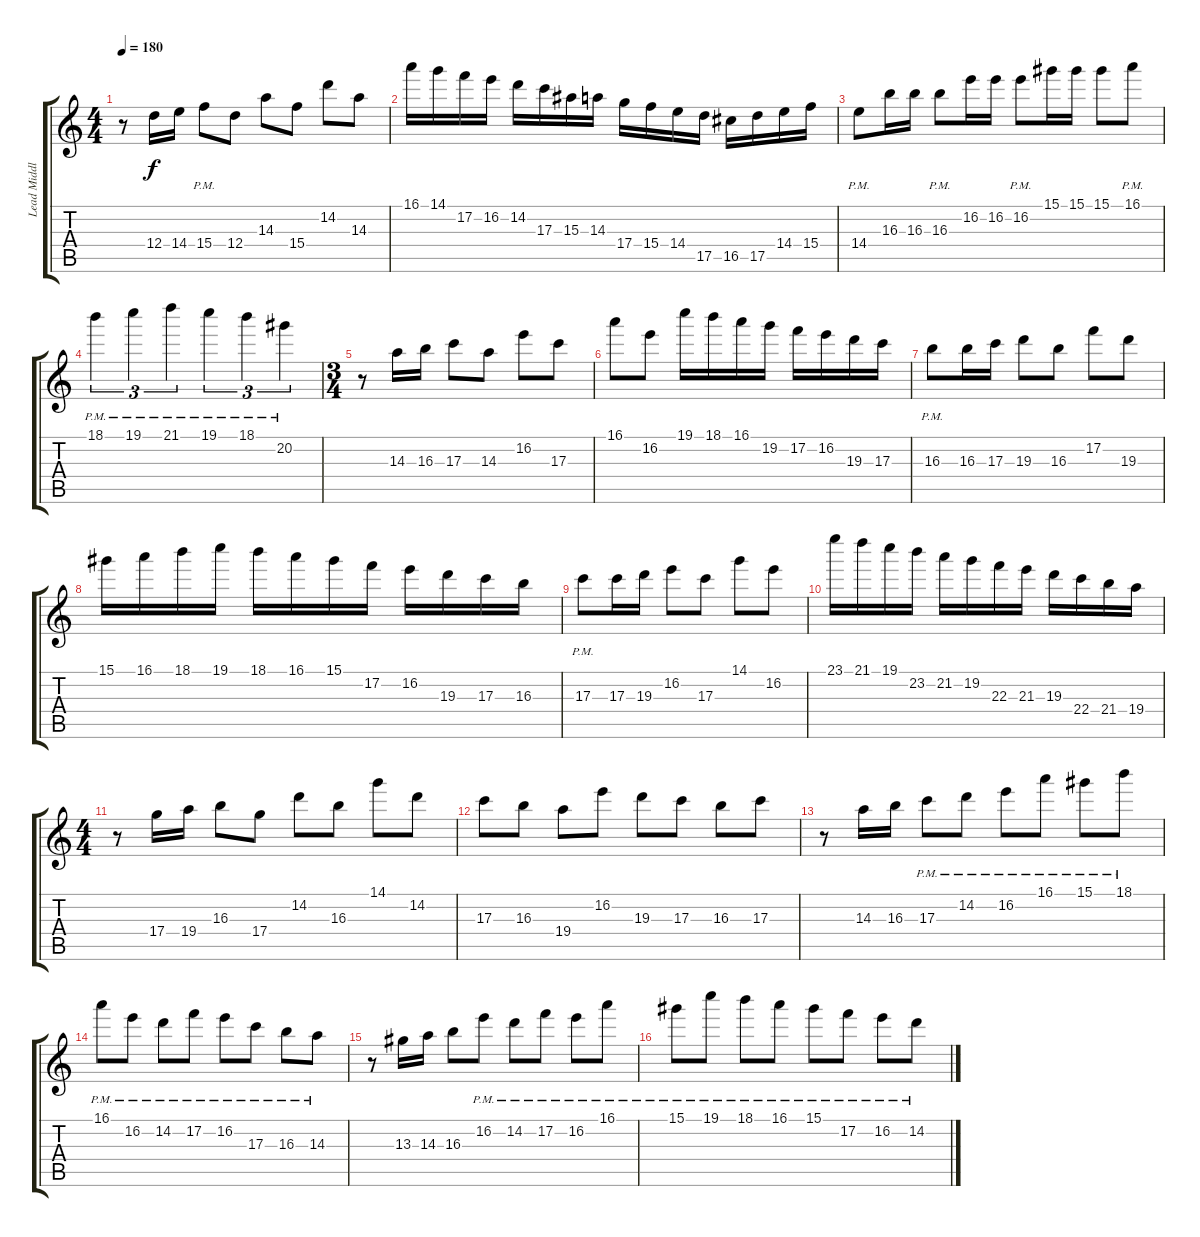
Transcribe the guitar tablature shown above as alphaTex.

\track ("Lead Middle" "Lead Middl") {instrument overdrivenguitar}
\staff {score tabs}
\tuning (F4 C4 G3 D3 A2 E2) {hide}
\ts (4 4)
\tempo 180
\clef g2
\ks c
r.8{dy f} 12.4.16 14.4.16 15.4{pm}.8 12.4.8 14.3.8 15.4.8 14.2.8 14.3.8 |
16.1.16 14.1.16 17.2.16 16.2.16 14.2.16 17.3.16 15.3.16 14.3.16 17.4.16 15.4.16 14.4.16 17.5.16 16.5.16 17.5.16 14.4.16 15.4.16 |
14.4{pm}.8 16.3.16 16.3.16 16.3{pm}.8 16.2.16 16.2.16 16.2{pm}.8 15.1.16 15.1.16 15.1.8 16.1{pm}.8 |
18.1{pm}.4{tu (3 2)} 19.1{pm}.4{tu (3 2)} 21.1{pm}.4{tu (3 2)} 19.1{pm}.4{tu (3 2)} 18.1{pm}.4{tu (3 2)} 20.2{pm}.4{tu (3 2)} |
\ts (3 4)
r.8 14.3.16 16.3.16 17.3.8 14.3.8 16.2.8 17.3.8 |
16.1.8 16.2.8 19.1.16 18.1.16 16.1.16 19.2.16 17.2.16 16.2.16 19.3.16 17.3.16 |
16.3{pm}.8 16.3.16 17.3.16 19.3.8 16.3.8 17.2.8 19.3.8 |
15.1.16 16.1.16 18.1.16 19.1.16 18.1.16 16.1.16 15.1.16 17.2.16 16.2.16 19.3.16 17.3.16 16.3.16 |
17.3{pm}.8 17.3.16 19.3.16 16.2.8 17.3.8 14.1.8 16.2.8 |
23.1.16 21.1.16 19.1.16 23.2.16 21.2.16 19.2.16 22.3.16 21.3.16 19.3.16 22.4.16 21.4.16 19.4.16 |
\ts (4 4)
r.8 17.4.16 19.4.16 16.3.8 17.4.8 14.2.8 16.3.8 14.1.8 14.2.8 |
17.3.8 16.3.8 19.4.8 16.2.8 19.3.8 17.3.8 16.3.8 17.3.8 |
r.8 14.3.16 16.3.16 17.3{pm}.8 14.2{pm}.8 16.2{pm}.8 16.1{pm}.8 15.1{pm}.8 18.1{pm}.8 |
16.1{pm}.8 16.2{pm}.8 14.2{pm}.8 17.2{pm}.8 16.2{pm}.8 17.3{pm}.8 16.3{pm}.8 14.3{pm}.8 |
r.8 13.3.16 14.3.16 16.3.8 16.2{pm}.8 14.2{pm}.8 17.2{pm}.8 16.2{pm}.8 16.1{pm}.8 |
15.1{pm}.8 19.1{pm}.8 18.1{pm}.8 16.1{pm}.8 15.1{pm}.8 17.2{pm}.8 16.2{pm}.8 14.2{pm}.8
